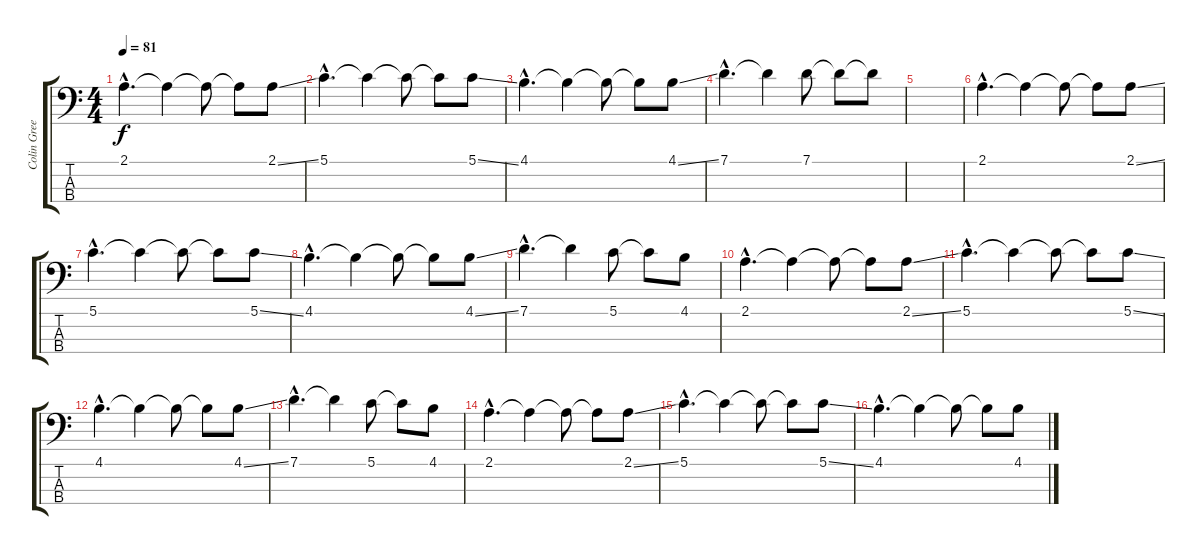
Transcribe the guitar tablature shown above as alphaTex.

\track ("Colin Greenwood (Basse)" "Colin Gree") {instrument electricbassfinger}
\staff {score tabs}
\tuning (G2 D2 A1 E1) {hide}
\ts (4 4)
\tempo 81
\clef f4
\ks c
2.1{hac}.4{d dy f} 2.1{t}.4 2.1{t}.8 2.1{t}.8 2.1{ss}.8 |
5.1{hac}.4{d} 5.1{t}.4 5.1{t}.8 5.1{t}.8 5.1{ss}.8 |
4.1{hac}.4{d} 4.1{t}.4 4.1{t}.8 4.1{t}.8 4.1{ss}.8 |
7.1{hac}.4{d} 7.1{t}.4 7.1.8 7.1{t}.8 7.1{t}.8 |
|
2.1{hac}.4{d} 2.1{t}.4 2.1{t}.8 2.1{t}.8 2.1{ss}.8 |
5.1{hac}.4{d} 5.1{t}.4 5.1{t}.8 5.1{t}.8 5.1{ss}.8 |
4.1{hac}.4{d} 4.1{t}.4 4.1{t}.8 4.1{t}.8 4.1{ss}.8 |
7.1{hac}.4{d} 7.1{t}.4 5.1.8 5.1{t}.8 4.1.8 |
2.1{hac}.4{d} 2.1{t}.4 2.1{t}.8 2.1{t}.8 2.1{ss}.8 |
5.1{hac}.4{d} 5.1{t}.4 5.1{t}.8 5.1{t}.8 5.1{ss}.8 |
4.1{hac}.4{d} 4.1{t}.4 4.1{t}.8 4.1{t}.8 4.1{ss}.8 |
7.1{hac}.4{d} 7.1{t}.4 5.1.8 5.1{t}.8 4.1.8 |
2.1{hac}.4{d} 2.1{t}.4 2.1{t}.8 2.1{t}.8 2.1{ss}.8 |
5.1{hac}.4{d} 5.1{t}.4 5.1{t}.8 5.1{t}.8 5.1{ss}.8 |
4.1{hac}.4{d} 4.1{t}.4 4.1{t}.8 4.1{t}.8 4.1{ss}.8
